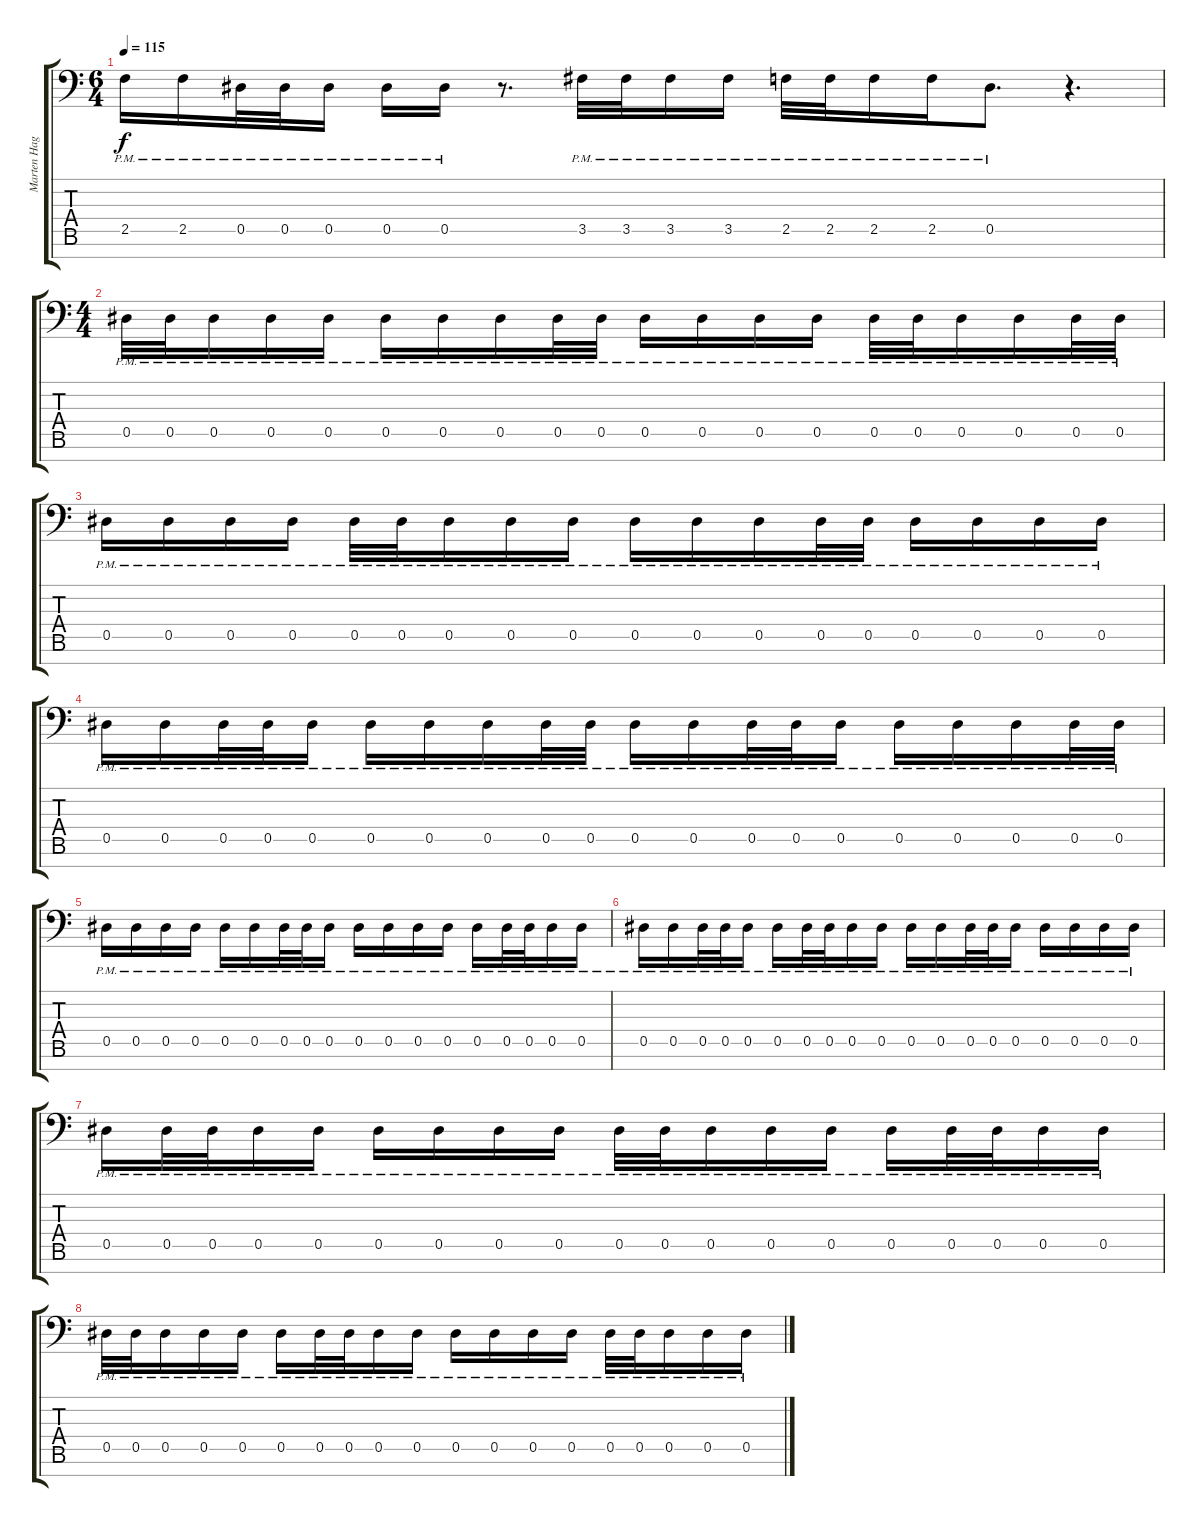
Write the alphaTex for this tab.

\track ("Marten Hagstrom" "Marten Hag") {instrument distortionguitar}
\staff {score tabs}
\tuning (Bb3 Gb3 Db3 Ab2 Eb2 Bb1 F1) {hide}
\ts (6 4)
\tempo 115
\clef f4
\ks c
2.5{pm}.16{dy f} 2.5{pm}.16 0.5{pm}.32 0.5{pm}.32 0.5{pm}.16 0.5{pm}.16 0.5{pm}.16 r.8{d} 3.5{pm}.32 3.5{pm}.32 3.5{pm}.16 3.5{pm}.16 2.5{pm}.32 2.5{pm}.32 2.5{pm}.16 2.5{pm}.16 0.5{pm}.8{d} r.4{d} |
\ts (4 4)
0.5{pm}.32 0.5{pm}.32 0.5{pm}.16 0.5{pm}.16 0.5{pm}.16 0.5{pm}.16 0.5{pm}.16 0.5{pm}.16 0.5{pm}.32 0.5{pm}.32 0.5{pm}.16 0.5{pm}.16 0.5{pm}.16 0.5{pm}.16 0.5{pm}.32 0.5{pm}.32 0.5{pm}.16 0.5{pm}.16 0.5{pm}.32 0.5{pm}.32 |
0.5{pm}.16 0.5{pm}.16 0.5{pm}.16 0.5{pm}.16 0.5{pm}.32 0.5{pm}.32 0.5{pm}.16 0.5{pm}.16 0.5{pm}.16 0.5{pm}.16 0.5{pm}.16 0.5{pm}.16 0.5{pm}.32 0.5{pm}.32 0.5{pm}.16 0.5{pm}.16 0.5{pm}.16 0.5{pm}.16 |
0.5{pm}.16 0.5{pm}.16 0.5{pm}.32 0.5{pm}.32 0.5{pm}.16 0.5{pm}.16 0.5{pm}.16 0.5{pm}.16 0.5{pm}.32 0.5{pm}.32 0.5{pm}.16 0.5{pm}.16 0.5{pm}.32 0.5{pm}.32 0.5{pm}.16 0.5{pm}.16 0.5{pm}.16 0.5{pm}.16 0.5{pm}.32 0.5{pm}.32 |
0.5{pm}.16 0.5{pm}.16 0.5{pm}.16 0.5{pm}.16 0.5{pm}.16 0.5{pm}.16 0.5{pm}.32 0.5{pm}.32 0.5{pm}.16 0.5{pm}.16 0.5{pm}.16 0.5{pm}.16 0.5{pm}.16 0.5{pm}.16 0.5{pm}.32 0.5{pm}.32 0.5{pm}.16 0.5{pm}.16 |
0.5{pm}.16 0.5{pm}.16 0.5{pm}.32 0.5{pm}.32 0.5{pm}.16 0.5{pm}.16 0.5{pm}.32 0.5{pm}.32 0.5{pm}.16 0.5{pm}.16 0.5{pm}.16 0.5{pm}.16 0.5{pm}.32 0.5{pm}.32 0.5{pm}.16 0.5{pm}.16 0.5{pm}.16 0.5{pm}.16 0.5{pm}.16 |
0.5{pm}.16 0.5{pm}.32 0.5{pm}.32 0.5{pm}.16 0.5{pm}.16 0.5{pm}.16 0.5{pm}.16 0.5{pm}.16 0.5{pm}.16 0.5{pm}.32 0.5{pm}.32 0.5{pm}.16 0.5{pm}.16 0.5{pm}.16 0.5{pm}.16 0.5{pm}.32 0.5{pm}.32 0.5{pm}.16 0.5{pm}.16 |
0.5{pm}.32 0.5{pm}.32 0.5{pm}.16 0.5{pm}.16 0.5{pm}.16 0.5{pm}.16 0.5{pm}.32 0.5{pm}.32 0.5{pm}.16 0.5{pm}.16 0.5{pm}.16 0.5{pm}.16 0.5{pm}.16 0.5{pm}.16 0.5{pm}.32 0.5{pm}.32 0.5{pm}.16 0.5{pm}.16 0.5{pm}.16
